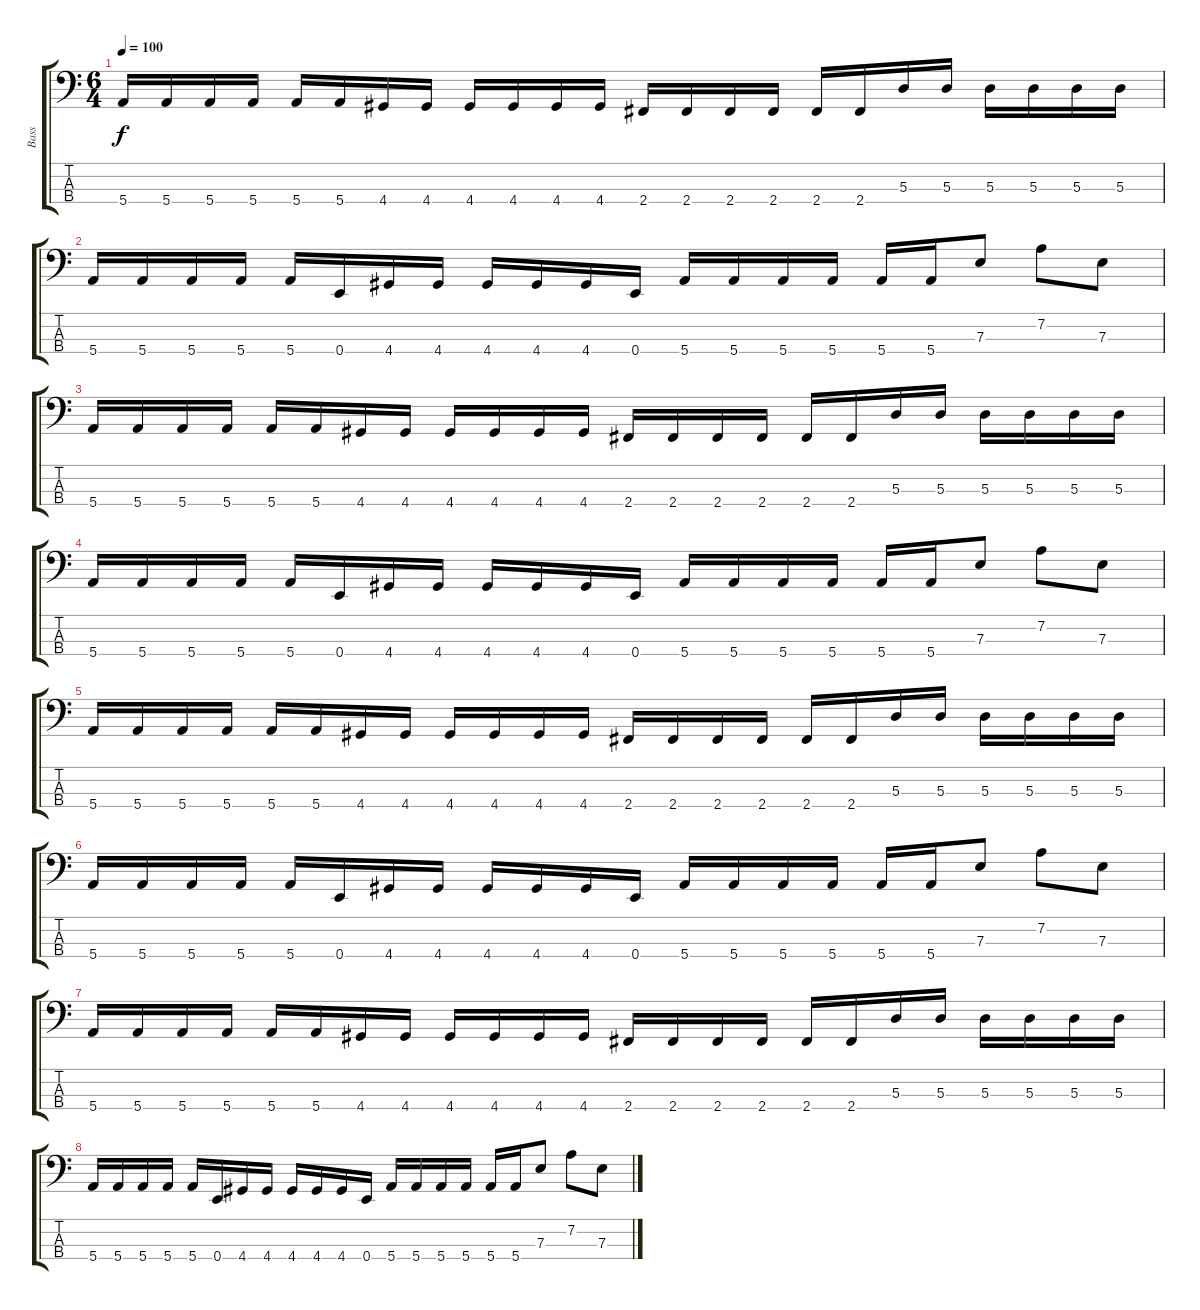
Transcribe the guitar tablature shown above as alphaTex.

\track ("Bass" "Bass") {instrument electricbassfinger}
\staff {score tabs}
\tuning (G2 D2 A1 E1) {hide}
\ts (6 4)
\tempo 100
\clef f4
\ks c
5.4.16{dy f} 5.4.16 5.4.16 5.4.16 5.4.16 5.4.16 4.4.16 4.4.16 4.4.16 4.4.16 4.4.16 4.4.16 2.4.16 2.4.16 2.4.16 2.4.16 2.4.16 2.4.16 5.3.16 5.3.16 5.3.16 5.3.16 5.3.16 5.3.16 |
5.4.16 5.4.16 5.4.16 5.4.16 5.4.16 0.4.16 4.4.16 4.4.16 4.4.16 4.4.16 4.4.16 0.4.16 5.4.16 5.4.16 5.4.16 5.4.16 5.4.16 5.4.16 7.3.8 7.2.8 7.3.8 |
5.4.16 5.4.16 5.4.16 5.4.16 5.4.16 5.4.16 4.4.16 4.4.16 4.4.16 4.4.16 4.4.16 4.4.16 2.4.16 2.4.16 2.4.16 2.4.16 2.4.16 2.4.16 5.3.16 5.3.16 5.3.16 5.3.16 5.3.16 5.3.16 |
5.4.16 5.4.16 5.4.16 5.4.16 5.4.16 0.4.16 4.4.16 4.4.16 4.4.16 4.4.16 4.4.16 0.4.16 5.4.16 5.4.16 5.4.16 5.4.16 5.4.16 5.4.16 7.3.8 7.2.8 7.3.8 |
5.4.16 5.4.16 5.4.16 5.4.16 5.4.16 5.4.16 4.4.16 4.4.16 4.4.16 4.4.16 4.4.16 4.4.16 2.4.16 2.4.16 2.4.16 2.4.16 2.4.16 2.4.16 5.3.16 5.3.16 5.3.16 5.3.16 5.3.16 5.3.16 |
5.4.16 5.4.16 5.4.16 5.4.16 5.4.16 0.4.16 4.4.16 4.4.16 4.4.16 4.4.16 4.4.16 0.4.16 5.4.16 5.4.16 5.4.16 5.4.16 5.4.16 5.4.16 7.3.8 7.2.8 7.3.8 |
5.4.16 5.4.16 5.4.16 5.4.16 5.4.16 5.4.16 4.4.16 4.4.16 4.4.16 4.4.16 4.4.16 4.4.16 2.4.16 2.4.16 2.4.16 2.4.16 2.4.16 2.4.16 5.3.16 5.3.16 5.3.16 5.3.16 5.3.16 5.3.16 |
5.4.16 5.4.16 5.4.16 5.4.16 5.4.16 0.4.16 4.4.16 4.4.16 4.4.16 4.4.16 4.4.16 0.4.16 5.4.16 5.4.16 5.4.16 5.4.16 5.4.16 5.4.16 7.3.8 7.2.8 7.3.8
